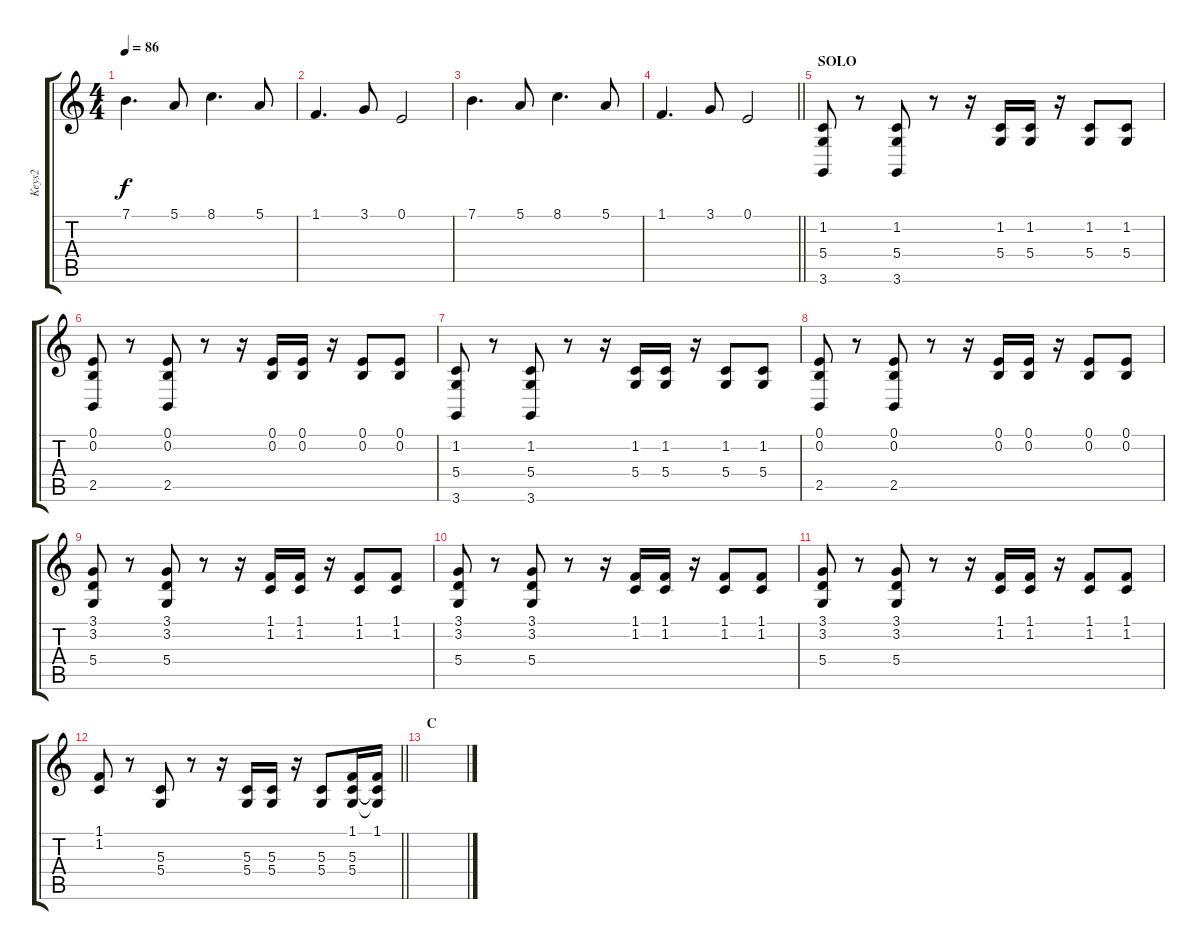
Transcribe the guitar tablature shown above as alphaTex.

\track ("Keys2" "Keys2") {instrument stringensemble1}
\staff {score tabs}
\tuning (E4 B3 G3 D3 A2 E2) {hide}
\ts (4 4)
\tempo 86
\clef g2
\ks c
7.1.4{d dy f} 5.1.8 8.1.4{d} 5.1.8 |
1.1.4{d} 3.1.8 0.1.2 |
7.1.4{d} 5.1.8 8.1.4{d} 5.1.8 |
\barLineRight lightlight
1.1.4{d} 3.1.8 0.1.2 |
\section ("" "SOLO")
(1.2 5.4 3.6).8 r.8 (1.2 5.4 3.6).8 r.8 r.16 (1.2 5.4).16 (1.2 5.4).16 r.16 (1.2 5.4).8 (1.2 5.4).8 |
(0.1 0.2 2.5).8 r.8 (0.1 0.2 2.5).8 r.8 r.16 (0.1 0.2).16 (0.1 0.2).16 r.16 (0.1 0.2).8 (0.1 0.2).8 |
(1.2 5.4 3.6).8 r.8 (1.2 5.4 3.6).8 r.8 r.16 (1.2 5.4).16 (1.2 5.4).16 r.16 (1.2 5.4).8 (1.2 5.4).8 |
(0.1 0.2 2.5).8 r.8 (0.1 0.2 2.5).8 r.8 r.16 (0.1 0.2).16 (0.1 0.2).16 r.16 (0.1 0.2).8 (0.1 0.2).8 |
(3.1 3.2 5.4).8 r.8 (3.1 3.2 5.4).8 r.8 r.16 (1.1 1.2).16 (1.1 1.2).16 r.16 (1.1 1.2).8 (1.1 1.2).8 |
(3.1 3.2 5.4).8 r.8 (3.1 3.2 5.4).8 r.8 r.16 (1.1 1.2).16 (1.1 1.2).16 r.16 (1.1 1.2).8 (1.1 1.2).8 |
(3.1 3.2 5.4).8 r.8 (3.1 3.2 5.4).8 r.8 r.16 (1.1 1.2).16 (1.1 1.2).16 r.16 (1.1 1.2).8 (1.1 1.2).8 |
\barLineRight lightlight
(1.1 1.2).8 r.8 (5.3 5.4).8 r.8 r.16 (5.3 5.4).16 (5.3 5.4).16 r.16 (5.3 5.4).8 (1.1 5.3 5.4).16 (1.1 5.3{t} 5.4{t}).16 |
\section ("" "C")
